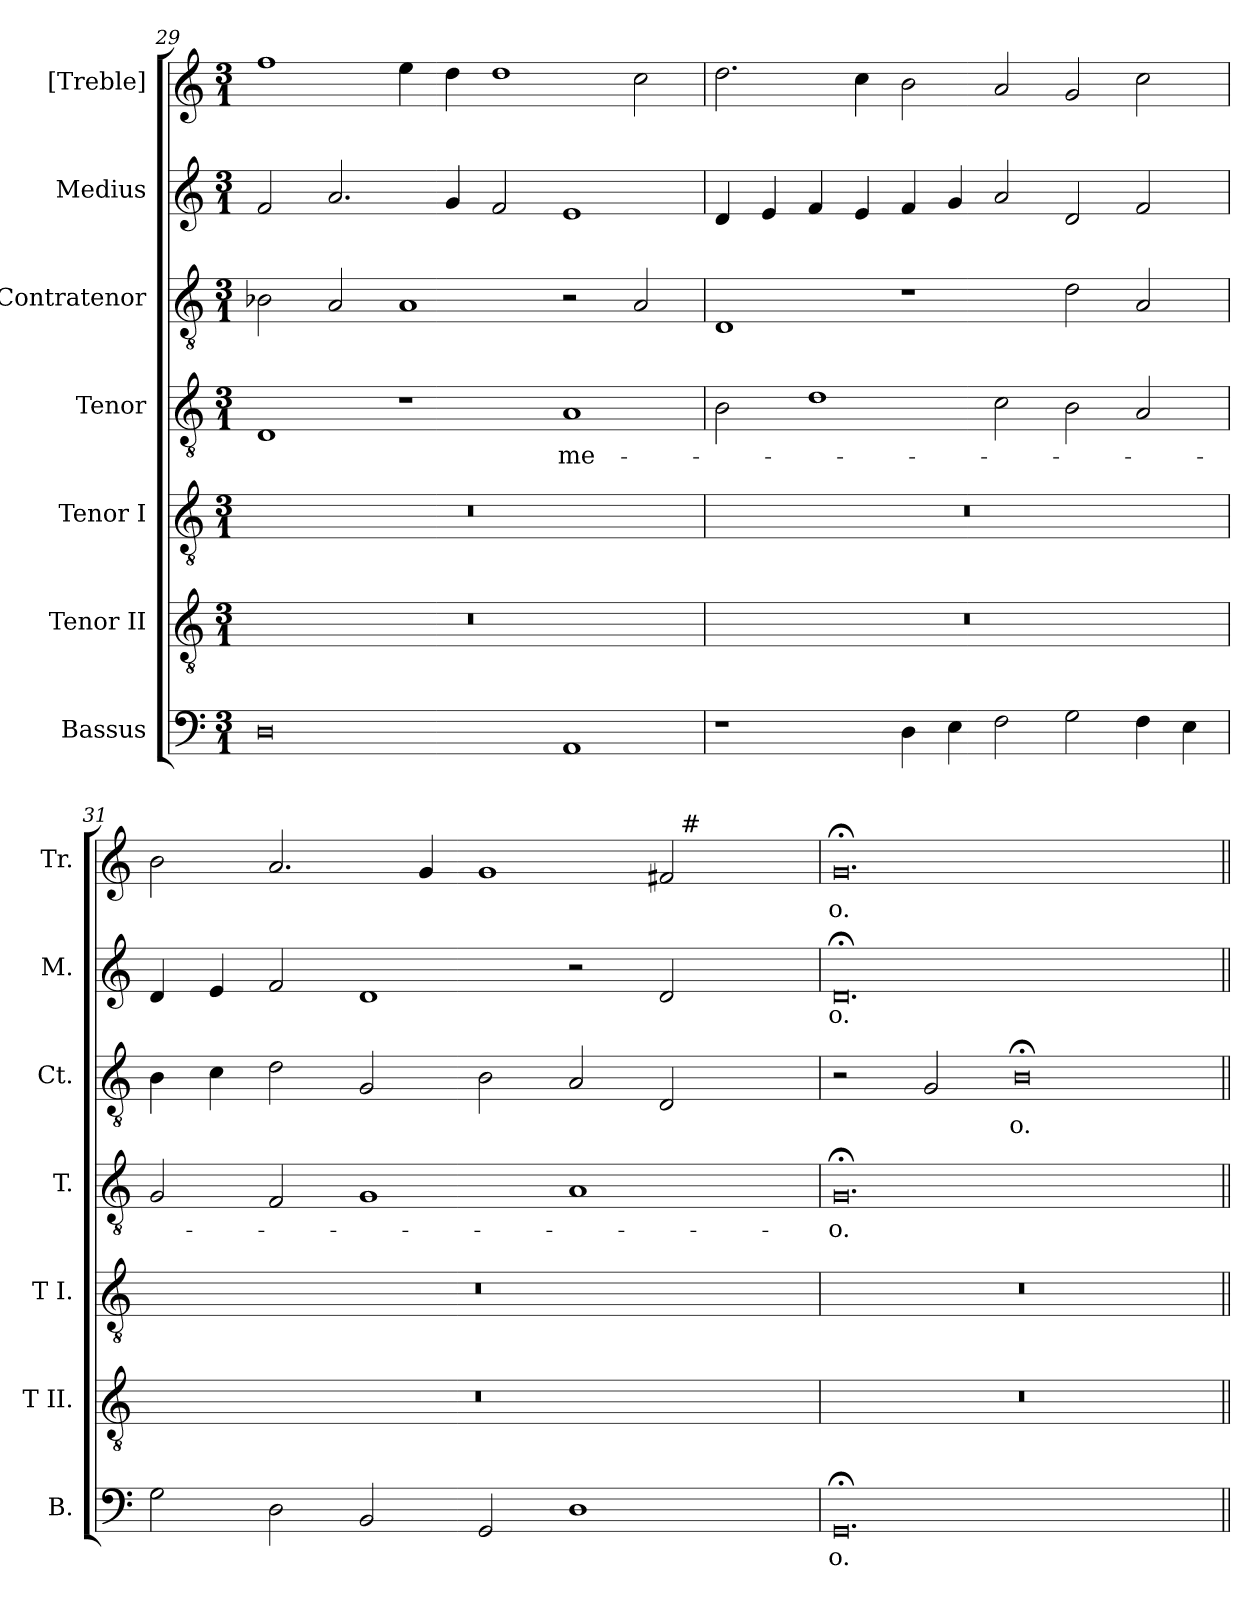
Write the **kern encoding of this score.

**kern	**text	**kern	**kern	**kern	**text	**kern	**text	**kern	**text	**kern	**text
*part7	*part7	*part6	*part5	*part4	*part4	*part3	*part3	*part2	*part2	*part1	*part1
*staff7	*staff7	*staff6	*staff5	*staff4	*staff4	*staff3	*staff3	*staff2	*staff2	*staff1	*staff1
*I"Bassus	*	*I"Tenor II	*I"Tenor I	*I"Tenor	*	*I"Contratenor	*	*I"Medius	*	*I"[Treble]	*
*I'B.	*	*I'T II.	*I'T I.	*I'T.	*	*I'Ct.	*	*I'M.	*	*I'Tr.	*
!!LO:LB:g=z
*clefF4	*	*clefGv2	*clefGv2	*clefGv2	*	*clefGv2	*	*clefG2	*	*clefG2	*
*	*	*ITrd7c12	*ITrd7c12	*ITrd7c12	*	*ITrd7c12	*	*	*	*	*
*k[]	*	*k[]	*k[]	*k[]	*	*k[]	*	*k[]	*	*k[]	*
*C:	*	*C:	*C:	*C:	*	*C:	*	*C:	*	*C:	*
*M3/1	*	*M3/1	*M3/1	*M3/1	*	*M3/1	*	*M3/1	*	*M3/1	*
=29	=29	=29	=29	=29	=29	=29	=29	=29	=29	=29	=29
!	!	!LO:N:vis=1	!LO:N:vis=1	!	!	!	!	!	!	!	!
0Di	.	0.r	0.r	1DDi	.	2BB-Xi\	.	2fi/	.	1ffi	.
.	.	.	.	.	.	2AAi/	.	2.ai/	.	.	.
.	.	.	.	1r	.	1AAi	.	.	.	4eei\	.
.	.	.	.	.	.	.	.	4gi/	.	4ddi\	.
.	.	.	.	.	.	.	.	2fi/	.	1ddi	.
!	!	!	!	!	!LO:LY:b:color=#000000	!	!	!	!	!	!
1AAi	.	.	.	1AAi	me-	2r	.	1ei	.	.	.
.	.	.	.	.	.	2AAi/	.	.	.	2cci\	.
=30`	=30`	=30`	=30`	=30`	=30`	=30`	=30`	=30`	=30`	=30`	=30`
!	!	!LO:N:vis=1	!LO:N:vis=1	!	!	!	!	!	!	!	!
1r	.	0.r	0.r	2BBi\	.	1DDi	.	4di/	.	2.ddi\	.
.	.	.	.	.	.	.	.	4ei/	.	.	.
.	.	.	.	1Di	.	.	.	4fi/	.	.	.
.	.	.	.	.	.	.	.	4ei/	.	4cci\	.
4Di\	.	.	.	.	.	1r	.	4fi/	.	2bi\	.
4Ei\	.	.	.	.	.	.	.	4gi/	.	.	.
2Fi\	.	.	.	2Ci\	.	.	.	2ai/	.	2ai/	.
2Gi\	.	.	.	2BBi\	.	2Di\	.	2di/	.	2gi/	.
4Fi\	.	.	.	2AAi/	.	2AAi/	.	2fi/	.	2cci\	.
4Ei\	.	.	.	.	.	.	.	.	.	.	.
!!LO:LB:g=z
=31`	=31`	=31`	=31`	=31`	=31`	=31`	=31`	=31`	=31`	=31`	=31`
!	!	!LO:N:vis=1	!LO:N:vis=1	!	!	!	!	!	!	!	!
*	*	*	*	*	*	*	*	*	*	*^	*
2Gi\	.	0.r	0.r	2GGi/	.	4BBi\	.	4di/	.	2bi\	1ryy	.
.	.	.	.	.	.	4Ci\	.	4ei/	.	.	.	.
2Di\	.	.	.	2FFi/	.	2Di\	.	2fi/	.	2.ai/	.	.
2BBi/	.	.	.	1GGi	.	2GGi/	.	1di	.	.	1ryy	.
.	.	.	.	.	.	.	.	.	.	4gi/	.	.
2GGi/	.	.	.	.	.	2BBi\	.	.	.	1gi	.	.
1Di	.	.	.	1AAi	.	2AAi/	.	2r	.	.	2ryy	.
.	.	.	.	.	.	2DDi/	.	2di/	.	2f#i/	32ryy	.
.	.	.	.	.	.	.	.	.	.	.	256ryy	.
!	!	!	!	!	!	!	!	!	!	!	!LO:TX:a:t=#	!
.	.	.	.	.	.	.	.	.	.	.	4ryy	.
.	.	.	.	.	.	.	.	.	.	.	8ryy	.
.	.	.	.	.	.	.	.	.	.	.	16ryy	.
.	.	.	.	.	.	.	.	.	.	.	64..ryy	.
*	*	*	*	*	*	*	*	*	*	*v	*v	*
=32`	=32`	=32`	=32`	=32`	=32`	=32`	=32`	=32`	=32`	=32`	=32`
*	*	*	*	*	*	*	*	*	*	*^	*
!	!LO:LY:b:color=#000000	!LO:N:vis=1	!LO:N:vis=1	!	!	!	!	!	!	!	!	!
*	*	*	*	*	*	*	*	*	*	*v	*v	*
*	*	*	*	*	*	*	*	*	*	*^	*
!	!	!	!	!	!LO:LY:b:color=#000000	!	!	!	!	!	!	!
*	*	*	*	*	*	*	*	*	*	*v	*v	*
*	*	*	*	*	*	*	*	*	*	*^	*
!	!	!	!	!	!	!	!	!	!LO:LY:b:color=#000000	!	!	!
*	*	*	*	*	*	*	*	*	*	*v	*v	*
*	*	*	*	*	*	*	*	*	*	*^	*
!	!	!	!	!	!	!	!	!	!	!	!	!LO:LY:b:color=#000000
*	*	*	*	*	*	*	*	*	*	*v	*v	*
0.GG;i	-o.	0.r	0.r	0.GG;i	-o.	2r	.	0.d;i	-o.	0.g;i	-o.
.	.	.	.	.	.	2GGi/	.	.	.	.	.
!	!	!	!	!	!	!	!LO:LY:b:color=#000000	!	!	!	!
.	.	.	.	.	.	0BB;i	-o.	.	.	.	.
=||	=||	=||	=||	=||	=||	=||	=||	=||	=||	=||	=||
*-	*-	*-	*-	*-	*-	*-	*-	*-	*-	*-	*-
